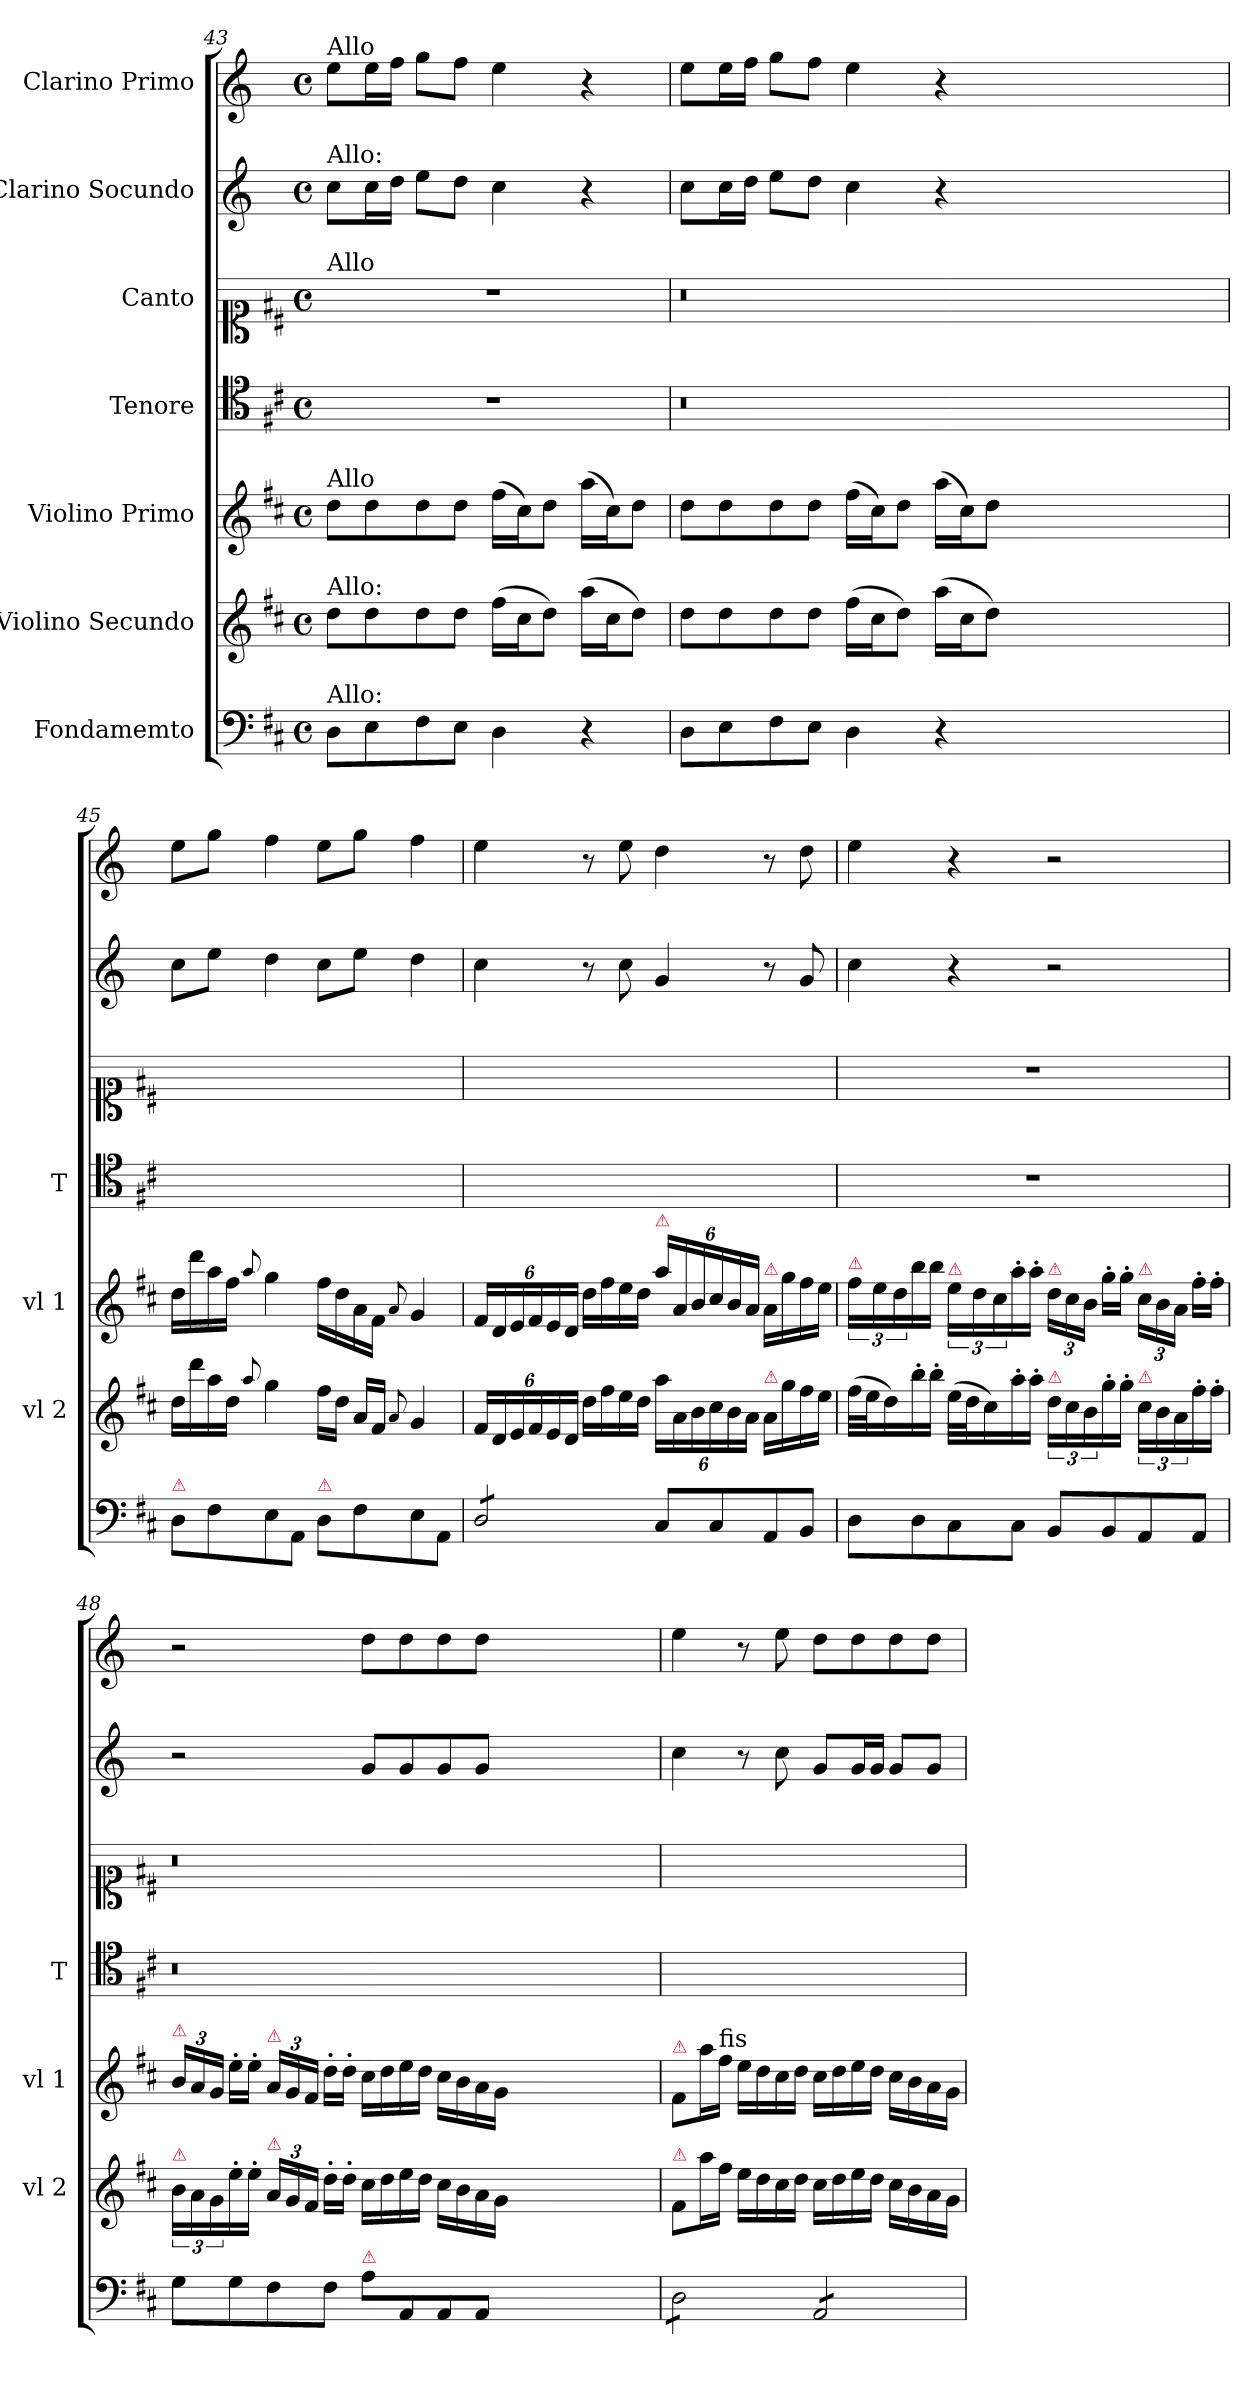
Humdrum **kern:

**kern	**kern	**kern	**kern	**kern	**kern	**kern
*part7	*part6	*part5	*part4	*part3	*part2	*part1
*staff7	*staff6	*staff5	*staff4	*staff3	*staff2	*staff1
*I"Fondamemto	*I"Violino Secundo	*I"Violino Primo	*I"Tenore	*I"Canto	*I"Clarino Socundo	*I"Clarino Primo
*	*I'vl 2	*I'vl 1	*I'T	*	*	*
*clefF4	*clefG2	*clefG2	*clefC4	*clefC1	*clefG2	*clefG2
*	*	*	*	*	*ITrd-1c-2	*ITrd-1c-2
*k[f#c#]	*k[f#c#]	*k[f#c#]	*k[f#c#]	*k[f#c#]	*k[f#c#]	*k[f#c#]
*M4/4	*M4/4	*M4/4	*M4/4	*M4/4	*M4/4	*M4/4
*met(c)	*met(c)	*met(c)	*met(c)	*met(c)	*met(c)	*met(c)
=43	=43	=43	=43	=43	=43	=43
!	!	!	!	!	!	!LO:TX:a:t=Allo
!	!	!	!	!	!LO:TX:a:t=Allo&colon;	!
!	!	!	!	!LO:TX:a:t=Allo	!	!
!	!	!LO:TX:a:t=Allo	!	!	!	!
!	!LO:TX:a:t=Allo&colon;	!	!	!	!	!
!LO:TX:a:t=Allo&colon;	!	!	!	!	!	!
8D\L	8dd\L	8dd\L	1r	1r	8dd\L	8ff#\L
8E\	8dd\	8dd\	.	.	16dd\L	16ff#\L
.	.	.	.	.	16ee\JJ	16gg\JJ
8F#\	8dd\	8dd\	.	.	8ff#\L	8aa\L
8E\J	8dd\J	8dd\J	.	.	8ee\J	8gg\J
4D\	(16ff#\LL	(16ff#\LL	.	.	4dd\	4ff#\
.	16cc#\J	16cc#\J)	.	.	.	.
.	8dd\J)	8dd\J	.	.	.	.
4r	(16aa\LL	(16aa\LL	.	.	4r	4r
.	16cc#\J	16cc#\J)	.	.	.	.
.	8dd\J)	8dd\J	.	.	.	.
=44	=44	=44	=44	=44	=44	=44
8D\L	8dd\L	8dd\L	0.r	0.r	8dd\L	8ff#\L
8E\	8dd\	8dd\	.	.	16dd\L	16ff#\L
.	.	.	.	.	16ee\JJ	16gg\JJ
8F#\	8dd\	8dd\	.	.	8ff#\L	8aa\L
8E\J	8dd\J	8dd\J	.	.	8ee\J	8gg\J
4D\	(16ff#\LL	(16ff#\LL	.	.	4dd\	4ff#\
.	16cc#\J	16cc#\J)	.	.	.	.
.	8dd\J)	8dd\J	.	.	.	.
4r	(16aa\LL	(16aa\LL	.	.	4r	4r
.	16cc#\J	16cc#\J)	.	.	.	.
.	8dd\J)	8dd\J	.	.	.	.
0ryy	0ryy	0ryy	.	.	0ryy	0ryy
=45	=45	=45	=45	=45	=45	=45
!LO:TX:a:color=crimson:t=⚠	!	!	!	!	!	!
8D\L	16dd\LL	16dd\LL	1ryy	1ryy	8dd\L	8ff#\L
.	16ddd\	16ddd\	.	.	.	.
8F#\	16aa\	16aa\	.	.	8ff#\J	8aa\J
.	16dd\JJ	16ff#\JJ	.	.	.	.
.	8qqaa/	8qqaa/	.	.	.	.
8E\	4gg\	4gg\	.	.	4ee\	4gg\
8AA/J	.	.	.	.	.	.
!LO:TX:a:color=crimson:t=⚠	!	!	!	!	!	!
8D\L	16ff#\LL	16ff#\LL	.	.	8dd\L	8ff#\L
.	16dd\JJ	16dd\	.	.	.	.
8F#\	16a/LL	16a\	.	.	8ff#\J	8aa\J
.	16f#/JJ	16f#\JJ	.	.	.	.
.	8qqa/	8qqa/	.	.	.	.
8E\	4g/	4g/	.	.	4ee\	4gg\
8AA/J	.	.	.	.	.	.
=46	=46	=46	=46	=46	=46	=46
*tremolo	*	*	*	*	*	*
8D/L	24f#/LL	24f#/LL	1ryy	1ryy	4dd\	4ff#\
.	24d/	24d/	.	.	.	.
.	24e/	24e/	.	.	.	.
8D/	24f#/	24f#/	.	.	.	.
.	24e/	24e/	.	.	.	.
.	24d/JJ	24d/JJ	.	.	.	.
8D/	16dd\LL	16dd\LL	.	.	8r	8r
.	16ff#\	16ff#\	.	.	.	.
8D/J	16ee\	16ee\	.	.	8dd\	8ff#\
*Xtremolo	*	*	*	*	*	*
.	16dd\JJ	16dd\JJ	.	.	.	.
!	!	!LO:TX:a:color=crimson:t=⚠	!	!	!	!
8C#/L	24aa\LL	24aa\LL	.	.	4a/	4ee\
.	24a\	24a/	.	.	.	.
.	24b\	24b/	.	.	.	.
8C#/	24cc#\	24cc#/	.	.	.	.
.	24b\	24b/	.	.	.	.
.	24a\JJ	24a/JJ	.	.	.	.
!	!	!LO:TX:a:color=crimson:t=⚠	!	!	!	!
!	!LO:TX:a:color=crimson:t=⚠	!	!	!	!	!
8AA/	16a/LL	16a/LL	.	.	8r	8r
.	16gg\	16gg\	.	.	.	.
8BB/J	16ff#\	16ff#\	.	.	8a/	8ee\
.	16ee\JJ	16ee\JJ	.	.	.	.
=47	=47	=47	=47	=47	=47	=47
!	!	!LO:TX:a:color=crimson:t=⚠	!	!	!	!
8D\L	(32ff#\LLL	24ff#\LL	1r	1r	4dd\	4ff#\
.	32ee\J	.	.	.	.	.
.	.	24ee\	.	.	.	.
.	16dd\)	.	.	.	.	.
.	.	24dd\	.	.	.	.
8D\	16bb'\	16bb\	.	.	.	.
.	16bb'\JJ	16bb\JJ	.	.	.	.
!	!	!LO:TX:a:color=crimson:t=⚠	!	!	!	!
8C#\	(32ee\LLL	24ee\LL	.	.	4r	4r
.	32dd\J	.	.	.	.	.
.	.	24dd\	.	.	.	.
.	16cc#\)	.	.	.	.	.
.	.	24cc#\	.	.	.	.
8C#\J	16aa'\	16aa'\	.	.	.	.
.	16aa'\JJ	16aa'\JJ	.	.	.	.
!	!	!LO:TX:a:color=crimson:t=⚠	!	!	!	!
!	!LO:TX:a:color=crimson:t=⚠	!	!	!	!	!
8BB/L	24dd\LL	24dd\LL	.	.	2r	2r
.	24cc#\	24cc#\	.	.	.	.
.	24b\	24b\JJ	.	.	.	.
8BB/	16gg'\	16gg'\LL	.	.	.	.
.	16gg'\JJ	16gg'\JJ	.	.	.	.
!	!	!LO:TX:a:color=crimson:t=⚠	!	!	!	!
!	!LO:TX:a:color=crimson:t=⚠	!	!	!	!	!
8AA/	24cc#\LL	24cc#\LL	.	.	.	.
.	24b\	24b\	.	.	.	.
.	24a\	24a\JJ	.	.	.	.
8AA/J	16ff#'\	16ff#'\LL	.	.	.	.
.	16ff#'\JJ	16ff#'\JJ	.	.	.	.
=48	=48	=48	=48	=48	=48	=48
!	!	!LO:TX:a:color=crimson:t=⚠	!	!	!	!
!	!LO:TX:a:color=crimson:t=⚠	!	!	!	!	!
8G\L	24b\LL	24b/LL	0.r	0.r	2r	2r
.	24a\	24a/	.	.	.	.
.	24g\	24g/JJ	.	.	.	.
8G\	16ee'\	16ee'\LL	.	.	.	.
.	16ee'\JJ	16ee'\JJ	.	.	.	.
!	!	!LO:TX:a:color=crimson:t=⚠	!	!	!	!
!	!LO:TX:a:color=crimson:t=⚠	!	!	!	!	!
8F#\	24a/LL	24a/LL	.	.	.	.
.	24g/	24g/	.	.	.	.
.	24f#/JJ	24f#/JJ	.	.	.	.
8F#\J	16dd'\LL	16dd'\LL	.	.	.	.
.	16dd'\JJ	16dd'\JJ	.	.	.	.
!LO:TX:a:color=crimson:t=⚠	!	!	!	!	!	!
8A\L	16cc#\LL	16cc#\LL	.	.	8a/L	8ee\L
.	16dd\	16dd\	.	.	.	.
8AA/	16ee\	16ee\	.	.	8a/	8ee\
.	16dd\JJ	16dd\JJ	.	.	.	.
8AA/	16cc#\LL	16cc#\LL	.	.	8a/	8ee\
.	16b\	16b\	.	.	.	.
8AA/J	16a\	16a\	.	.	8a/J	8ee\J
.	16g\JJ	16g\JJ	.	.	.	.
0ryy	0ryy	0ryy	.	.	0ryy	0ryy
=49	=49	=49	=49	=49	=49	=49
!	!	!LO:TX:a:color=crimson:t=⚠	!	!	!	!
!	!LO:TX:a:color=crimson:t=⚠	!	!	!	!	!
*tremolo	*	*	*	*	*	*
8D\L	8f#/L	8f#/L	1ryy	1ryy	4dd\	4ff#\
8D\	16aa\L	16aa\L	.	.	.	.
!	!	!LO:TX:a:t=fis	!	!	!	!
.	16ff#\JJ	16ff#\JJ	.	.	.	.
8D\	16ee\LL	16ee\LL	.	.	8r	8r
.	16dd\	16dd\	.	.	.	.
8D\J	16cc#\	16cc#\	.	.	8dd\	8ff#\
.	16dd\JJ	16dd\JJ	.	.	.	.
8AA/L	16cc#\LL	16cc#\LL	.	.	8a/L	8ee\L
.	16dd\	16dd\	.	.	.	.
8AA/	16ee\	16ee\	.	.	16a/L	8ee\
.	16dd\JJ	16dd\JJ	.	.	16a/JJ	.
8AA/	16cc#\LL	16cc#\LL	.	.	8a/L	8ee\
.	16b\	16b\	.	.	.	.
8AA/J	16a\	16a\	.	.	8a/J	8ee\J
*Xtremolo	*	*	*	*	*	*
.	16g\JJ	16g\JJ	.	.	.	.
=	=	=	=	=	=	=
*-	*-	*-	*-	*-	*-	*-
